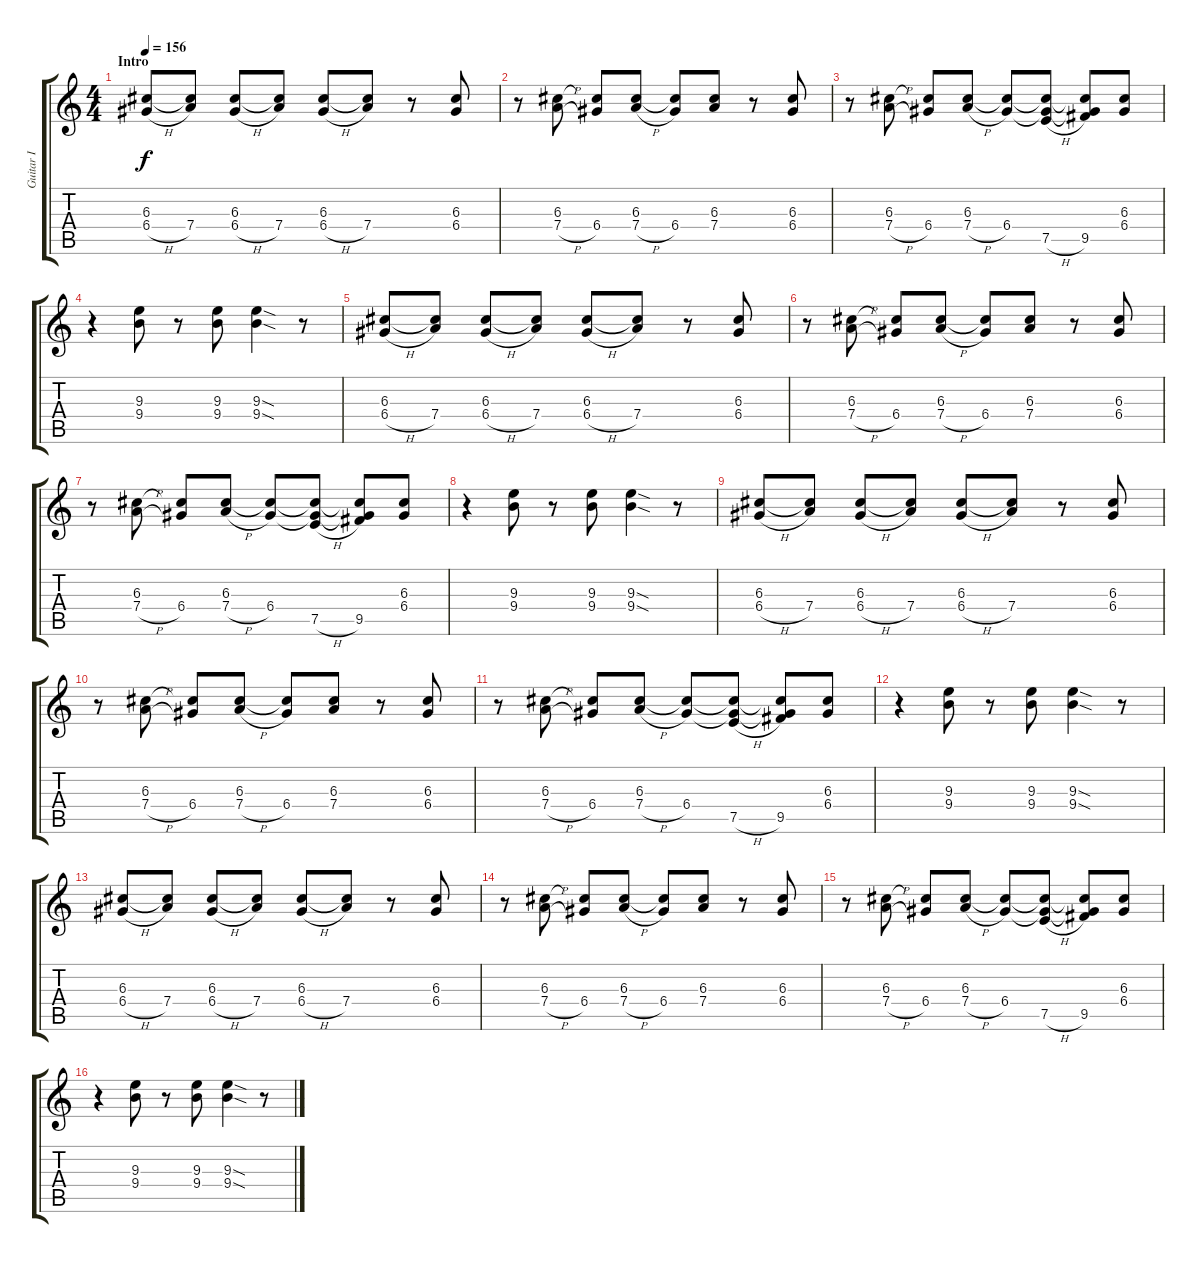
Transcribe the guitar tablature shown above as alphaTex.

\track ("Guitar I" "Guitar I") {instrument distortionguitar}
\staff {score tabs}
\tuning (E4 B3 G3 D3 A2 E2) {hide}
\ts (4 4)
\section ("" "Intro")
\tempo 156
\clef g2
\ks c
(6.3 6.4{h}).8{dy f instrument distortionguitar} (6.3{t} 7.4).8 (6.3 6.4{h}).8 (6.3{t} 7.4).8 (6.3 6.4{h}).8 (6.3{t} 7.4).8 r.8 (6.3 6.4).8 |
r.8 (6.3 7.4{h}).8 (6.3{t} 6.4).8 (6.3 7.4{h}).8 (6.3{t} 6.4).8 (6.3 7.4).8 r.8 (6.3 6.4).8 |
r.8 (6.3 7.4{h}).8 (6.3{t} 6.4).8 (6.3 7.4{h}).8 (6.3{t} 6.4).8 (6.3{t} 6.4{t} 7.5{h}).8 (6.3{t} 6.4{t} 9.5).8 (6.3 6.4).8 |
r.4 (9.3 9.4).8 r.8 (9.3 9.4).8 (9.3{sod} 9.4{sod}).4 r.8 |
(6.3 6.4{h}).8 (6.3{t} 7.4).8 (6.3 6.4{h}).8 (6.3{t} 7.4).8 (6.3 6.4{h}).8 (6.3{t} 7.4).8 r.8 (6.3 6.4).8 |
r.8 (6.3 7.4{h}).8 (6.3{t} 6.4).8 (6.3 7.4{h}).8 (6.3{t} 6.4).8 (6.3 7.4).8 r.8 (6.3 6.4).8 |
r.8 (6.3 7.4{h}).8 (6.3{t} 6.4).8 (6.3 7.4{h}).8 (6.3{t} 6.4).8 (6.3{t} 6.4{t} 7.5{h}).8 (6.3{t} 6.4{t} 9.5).8 (6.3 6.4).8 |
r.4 (9.3 9.4).8 r.8 (9.3 9.4).8 (9.3{sod} 9.4{sod}).4 r.8 |
(6.3 6.4{h}).8 (6.3{t} 7.4).8 (6.3 6.4{h}).8 (6.3{t} 7.4).8 (6.3 6.4{h}).8 (6.3{t} 7.4).8 r.8 (6.3 6.4).8 |
r.8 (6.3 7.4{h}).8 (6.3{t} 6.4).8 (6.3 7.4{h}).8 (6.3{t} 6.4).8 (6.3 7.4).8 r.8 (6.3 6.4).8 |
r.8 (6.3 7.4{h}).8 (6.3{t} 6.4).8 (6.3 7.4{h}).8 (6.3{t} 6.4).8 (6.3{t} 6.4{t} 7.5{h}).8 (6.3{t} 6.4{t} 9.5).8 (6.3 6.4).8 |
r.4 (9.3 9.4).8 r.8 (9.3 9.4).8 (9.3{sod} 9.4{sod}).4 r.8 |
(6.3 6.4{h}).8 (6.3{t} 7.4).8 (6.3 6.4{h}).8 (6.3{t} 7.4).8 (6.3 6.4{h}).8 (6.3{t} 7.4).8 r.8 (6.3 6.4).8 |
r.8 (6.3 7.4{h}).8 (6.3{t} 6.4).8 (6.3 7.4{h}).8 (6.3{t} 6.4).8 (6.3 7.4).8 r.8 (6.3 6.4).8 |
r.8 (6.3 7.4{h}).8 (6.3{t} 6.4).8 (6.3 7.4{h}).8 (6.3{t} 6.4).8 (6.3{t} 6.4{t} 7.5{h}).8 (6.3{t} 6.4{t} 9.5).8 (6.3 6.4).8 |
r.4 (9.3 9.4).8 r.8 (9.3 9.4).8 (9.3{sod} 9.4{sod}).4 r.8
